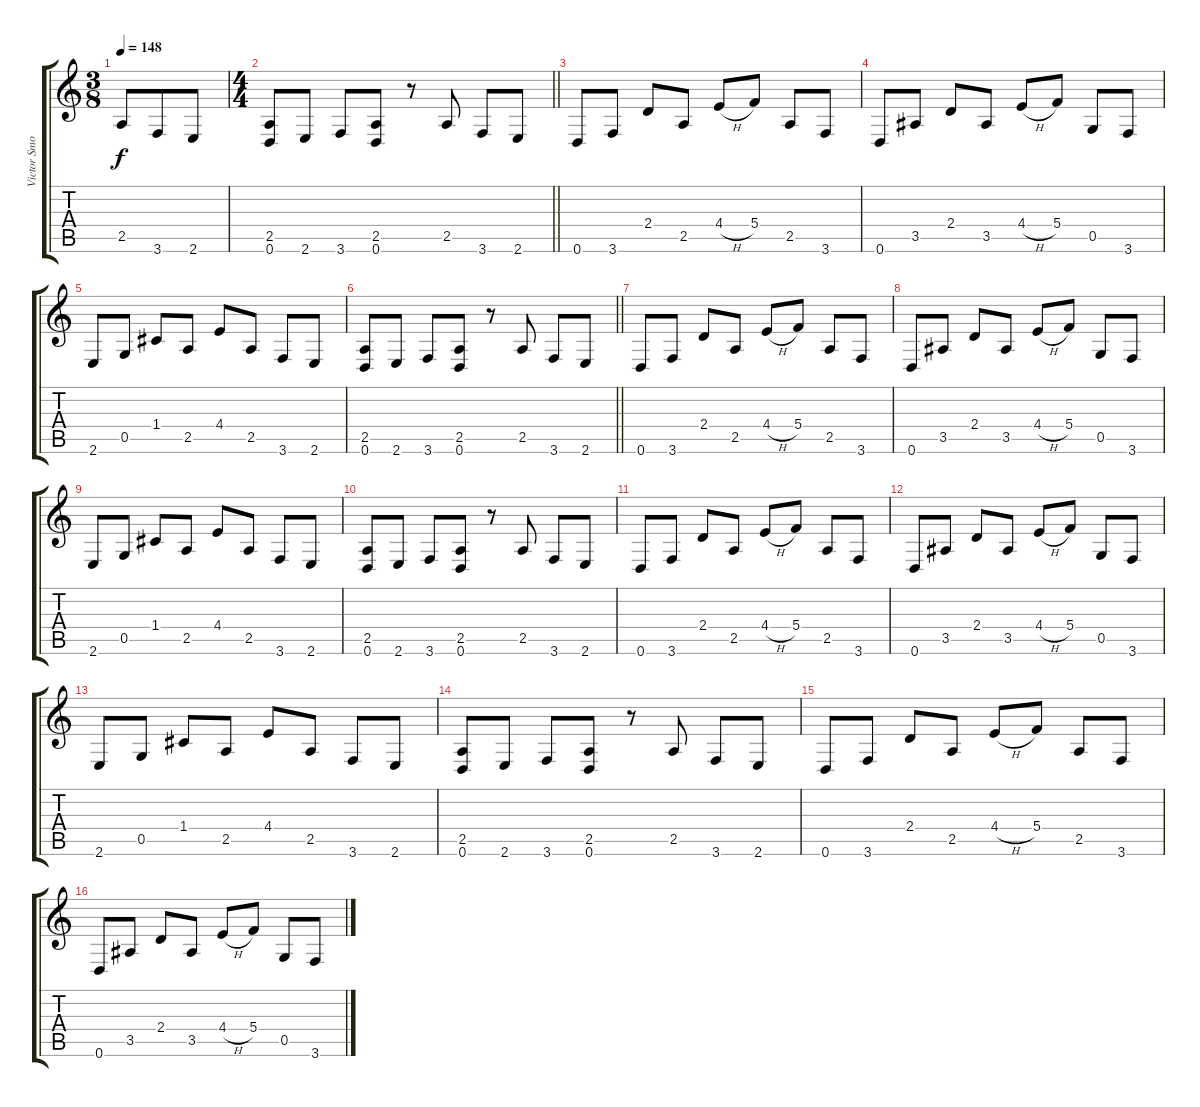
\track ("Victor Smolski" "Victor Smo") {instrument distortionguitar}
\staff {score tabs}
\tuning (D4 A3 F3 C3 G2 D2) {hide}
\ts (3 8)
\tempo 148
\clef g2
\ks c
2.5.8{dy f instrument distortionguitar} 3.6.8 2.6.8 |
\ts (4 4)
\barLineRight lightlight
(2.5 0.6).8 2.6.8 3.6.8 (2.5 0.6).8 r.8 2.5.8 3.6.8 2.6.8 |
0.6.8 3.6.8 2.4.8 2.5.8 4.4{h}.8 5.4.8 2.5.8 3.6.8 |
0.6.8 3.5.8 2.4.8 3.5.8 4.4{h}.8 5.4.8 0.5.8 3.6.8 |
2.6.8 0.5.8 1.4.8 2.5.8 4.4.8 2.5.8 3.6.8 2.6.8 |
\barLineRight lightlight
(2.5 0.6).8 2.6.8 3.6.8 (2.5 0.6).8 r.8 2.5.8 3.6.8 2.6.8 |
0.6.8 3.6.8 2.4.8 2.5.8 4.4{h}.8 5.4.8 2.5.8 3.6.8 |
0.6.8 3.5.8 2.4.8 3.5.8 4.4{h}.8 5.4.8 0.5.8 3.6.8 |
2.6.8 0.5.8 1.4.8 2.5.8 4.4.8 2.5.8 3.6.8 2.6.8 |
(2.5 0.6).8 2.6.8 3.6.8 (2.5 0.6).8 r.8 2.5.8 3.6.8 2.6.8 |
0.6.8 3.6.8 2.4.8 2.5.8 4.4{h}.8 5.4.8 2.5.8 3.6.8 |
0.6.8 3.5.8 2.4.8 3.5.8 4.4{h}.8 5.4.8 0.5.8 3.6.8 |
2.6.8 0.5.8 1.4.8 2.5.8 4.4.8 2.5.8 3.6.8 2.6.8 |
(2.5 0.6).8 2.6.8 3.6.8 (2.5 0.6).8 r.8 2.5.8 3.6.8 2.6.8 |
0.6.8 3.6.8 2.4.8 2.5.8 4.4{h}.8 5.4.8 2.5.8 3.6.8 |
0.6.8 3.5.8 2.4.8 3.5.8 4.4{h}.8 5.4.8 0.5.8 3.6.8
